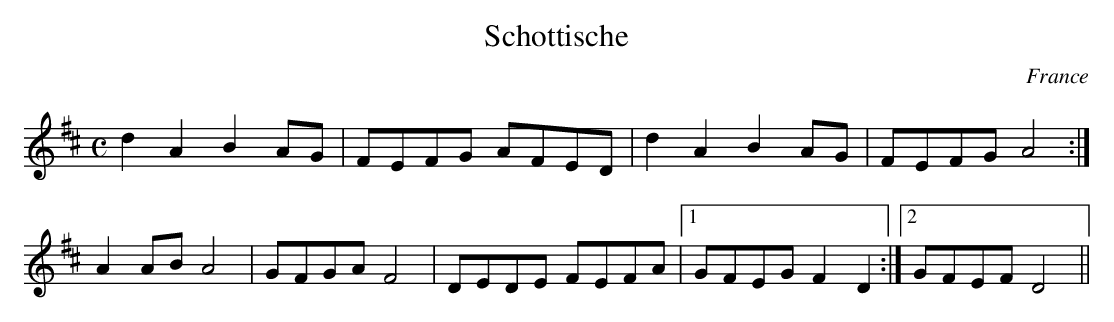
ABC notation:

X:1
T:Schottische
M:C
O:France
K:D
d2 A2 B2 AG| FEFG AFED|d2 A2 B2 AG| FEFG A4:|
A2 AB A4| GFGA F4| DEDE  FEFA |1 GFEG F2 D2 :|2 GFEF D4||
